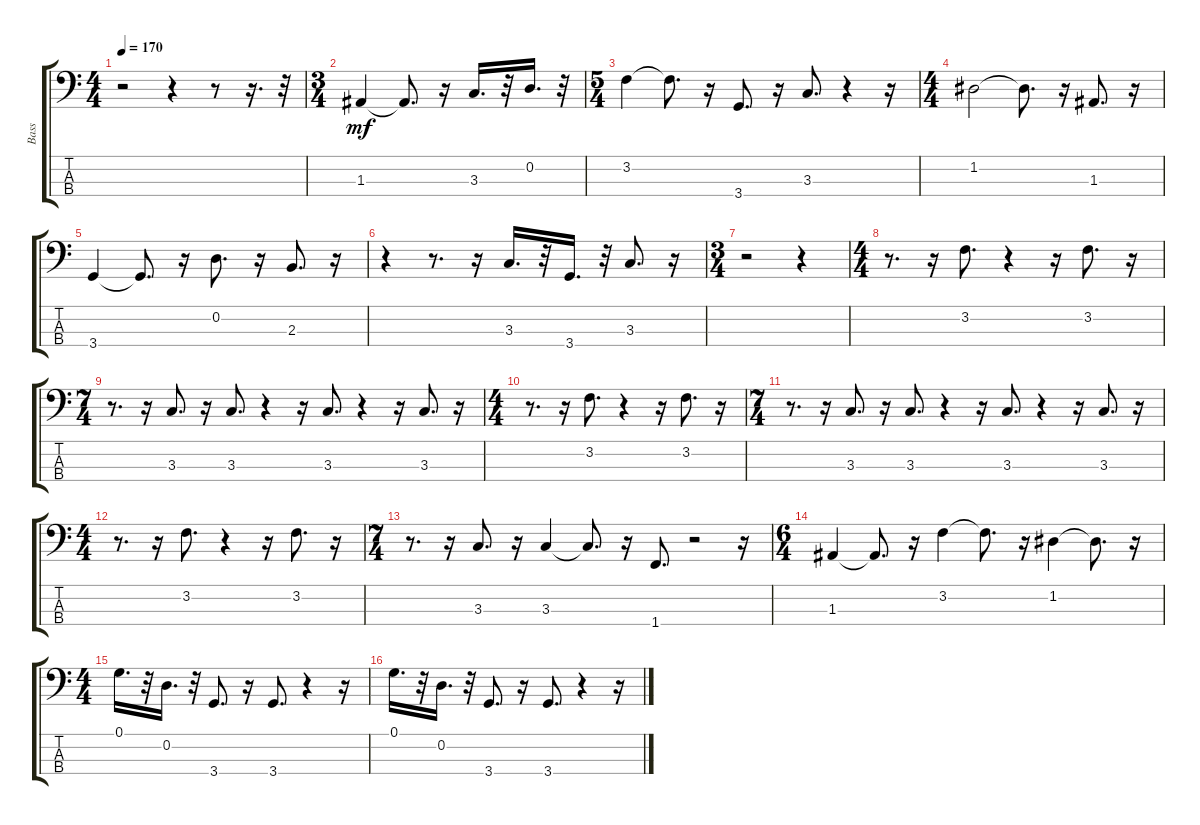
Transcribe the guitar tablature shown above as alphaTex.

\track ("Bass" "Bass") {instrument electricbassfinger}
\staff {score tabs}
\tuning (G2 D2 A1 E1) {hide}
\ts (4 4)
\tempo 170
\clef f4
\ks c
r.2{dy mf} r.4 r.8 r.16{d} r.32 |
\ts (3 4)
1.3.4 1.3{t}.8{d} r.16 3.3.16{d} r.32 0.2.16{d} r.32 |
\ts (5 4)
3.2.4 3.2{t}.8{d} r.16 3.4.8{d} r.16 3.3.8{d} r.4 r.16 |
\ts (4 4)
1.2.2 1.2{t}.8{d} r.16 1.3.8{d} r.16 |
3.4.4 3.4{t}.8{d} r.16 0.2.8{d} r.16 2.3.8{d} r.16 |
r.4 r.8{d} r.16 3.3.16{d} r.32 3.4.16{d} r.32 3.3.8{d} r.16 |
\ts (3 4)
r.2 r.4 |
\ts (4 4)
r.8{d} r.16 3.2.8{d} r.4 r.16 3.2.8{d} r.16 |
\ts (7 4)
r.8{d} r.16 3.3.8{d} r.16 3.3.8{d} r.4 r.16 3.3.8{d} r.4 r.16 3.3.8{d} r.16 |
\ts (4 4)
r.8{d} r.16 3.2.8{d} r.4 r.16 3.2.8{d} r.16 |
\ts (7 4)
r.8{d} r.16 3.3.8{d} r.16 3.3.8{d} r.4 r.16 3.3.8{d} r.4 r.16 3.3.8{d} r.16 |
\ts (4 4)
r.8{d} r.16 3.2.8{d} r.4 r.16 3.2.8{d} r.16 |
\ts (7 4)
r.8{d} r.16 3.3.8{d} r.16 3.3.4 3.3{t}.8{d} r.16 1.4.8{d} r.2 r.16 |
\ts (6 4)
1.3.4 1.3{t}.8{d} r.16 3.2.4 3.2{t}.8{d} r.16 1.2.4 1.2{t}.8{d} r.16 |
\ts (4 4)
0.1.16{d} r.32 0.2.16{d} r.32 3.4.8{d} r.16 3.4.8{d} r.4 r.16 |
0.1.16{d} r.32 0.2.16{d} r.32 3.4.8{d} r.16 3.4.8{d} r.4 r.16
